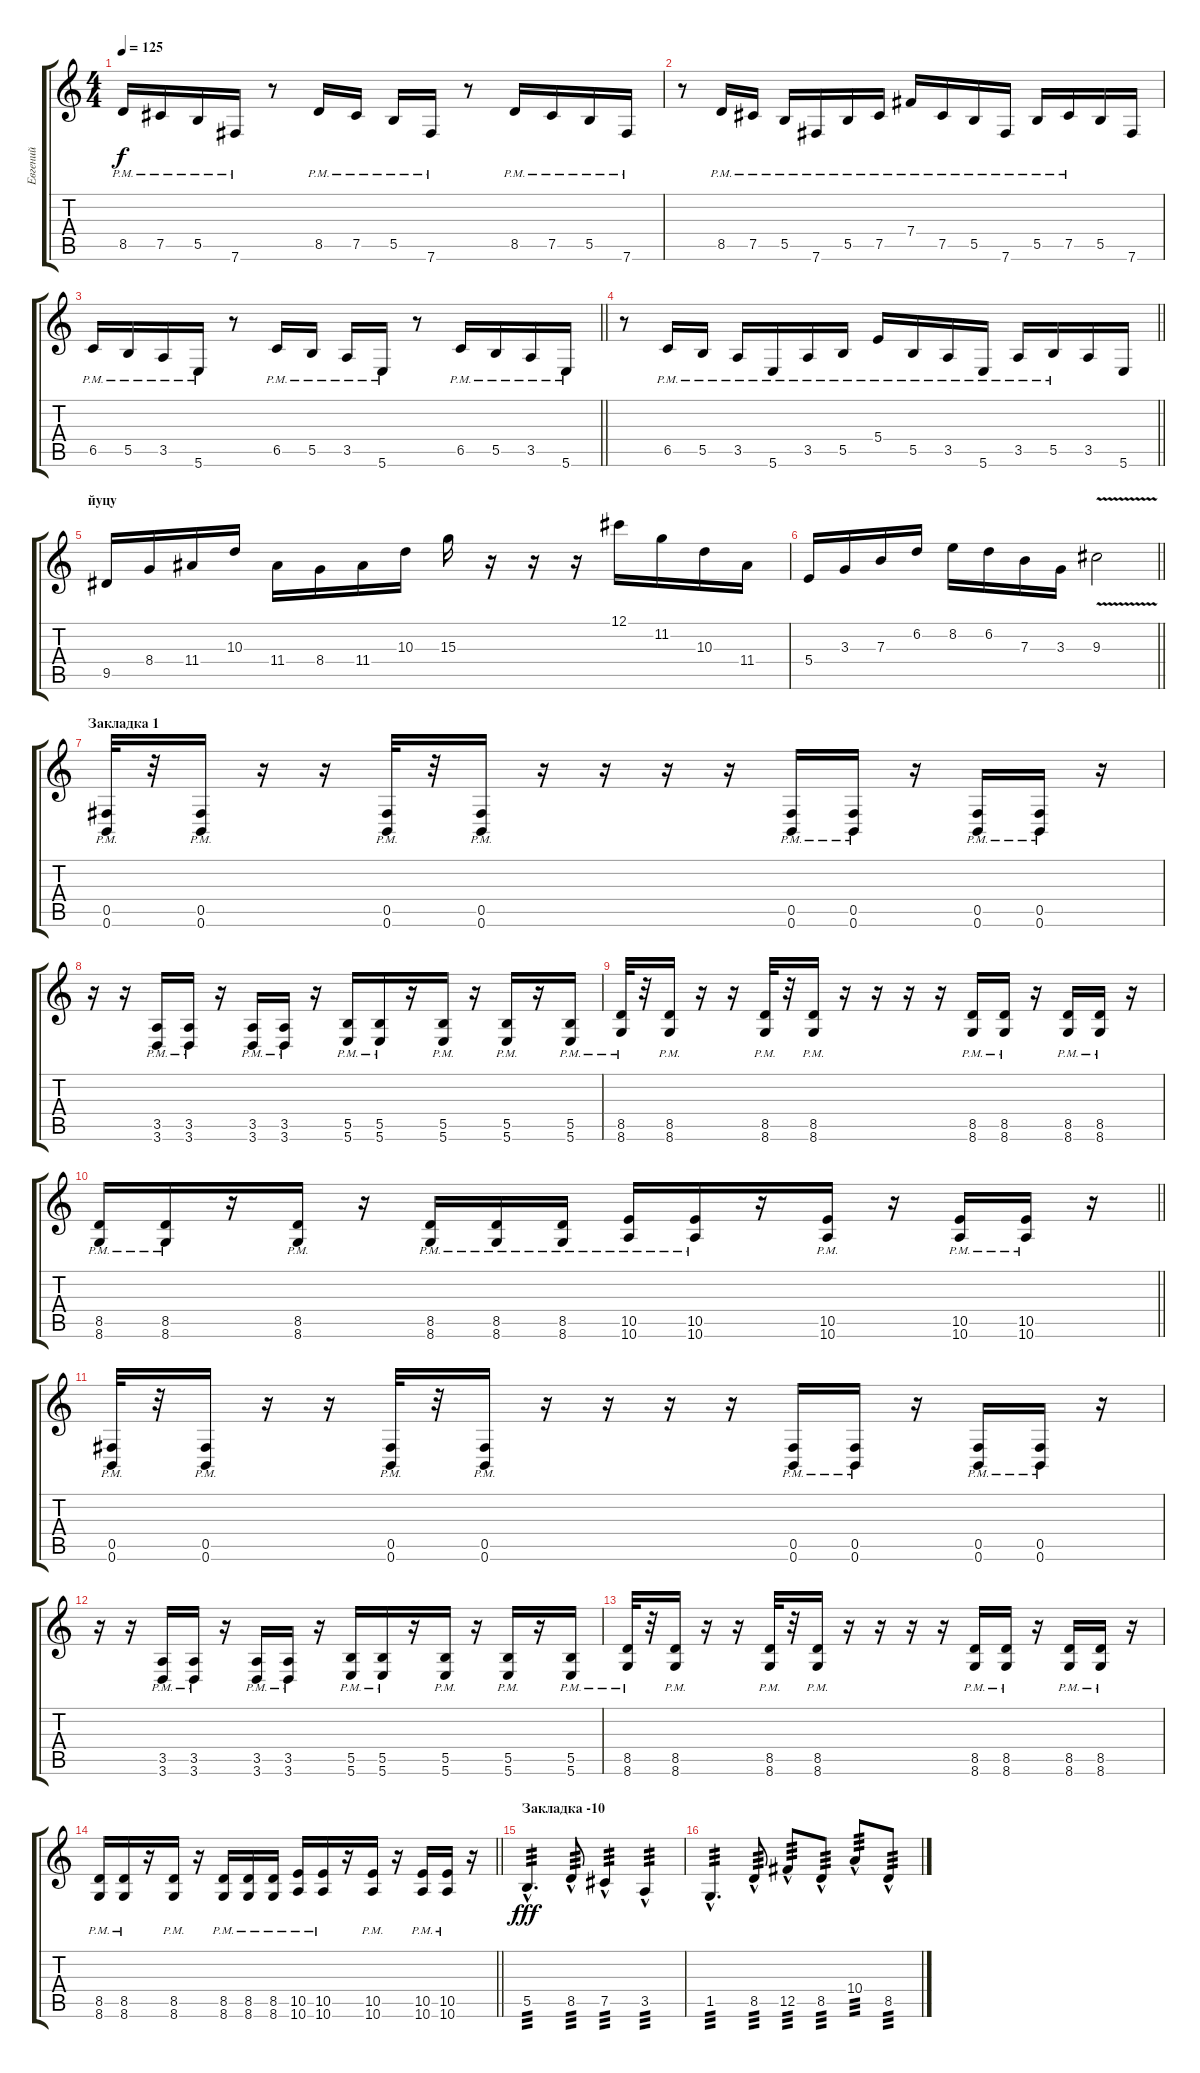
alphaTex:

\track ("Евгений" "Евгений") {instrument distortionguitar}
\staff {score tabs}
\tuning (Db4 Ab3 E3 B2 Gb2 B1) {hide}
\ts (4 4)
\tempo 125
\clef g2
\ks c
8.5{pm}.16{dy f} 7.5{pm}.16 5.5{pm}.16 7.6{pm}.16 r.8 8.5{pm}.16 7.5{pm}.16 5.5{pm}.16 7.6{pm}.16 r.8 8.5{pm}.16 7.5{pm}.16 5.5{pm}.16 7.6{pm}.16 |
r.8 8.5{pm}.16 7.5{pm}.16 5.5{pm}.16 7.6{pm}.16 5.5{pm}.16 7.5{pm}.16 7.4{pm}.16 7.5{pm}.16 5.5{pm}.16 7.6{pm}.16 5.5{pm}.16 7.5{pm}.16 5.5.16 7.6.16 |
\barLineRight lightlight
6.5{pm}.16 5.5{pm}.16 3.5{pm}.16 5.6{pm}.16 r.8 6.5{pm}.16 5.5{pm}.16 3.5{pm}.16 5.6{pm}.16 r.8 6.5{pm}.16 5.5{pm}.16 3.5{pm}.16 5.6{pm}.16 |
\barLineRight lightlight
r.8 6.5{pm}.16 5.5{pm}.16 3.5{pm}.16 5.6{pm}.16 3.5{pm}.16 5.5{pm}.16 5.4{pm}.16 5.5{pm}.16 3.5{pm}.16 5.6{pm}.16 3.5{pm}.16 5.5{pm}.16 3.5.16 5.6.16 |
\section ("" "йуцу")
9.5.16 8.4.16 11.4.16 10.3.16 11.4.16 8.4.16 11.4.16 10.3.16 15.3.16 r.16 r.16 r.16 12.1.16 11.2.16 10.3.16 11.4.16 |
\barLineRight lightlight
5.4.16 3.3.16 7.3.16 6.2.16 8.2.16 6.2.16 7.3.16 3.3.16 9.3{v}.2 |
\section ("" "Закладка 1")
(0.5{pm} 0.6{pm}).32 r.32 (0.5{pm} 0.6{pm}).16 r.16 r.16 (0.5{pm} 0.6{pm}).32 r.32 (0.5{pm} 0.6{pm}).16 r.16 r.16 r.16 r.16 (0.5{pm} 0.6{pm}).16 (0.5{pm} 0.6{pm}).16 r.16 (0.5{pm} 0.6{pm}).16 (0.5{pm} 0.6{pm}).16 r.16 |
r.16 r.16 (3.5{pm} 3.6{pm}).16 (3.5{pm} 3.6{pm}).16 r.16 (3.5{pm} 3.6{pm}).16 (3.5{pm} 3.6{pm}).16 r.16 (5.5{pm} 5.6{pm}).16 (5.5{pm} 5.6{pm}).16 r.16 (5.5{pm} 5.6{pm}).16 r.16 (5.5{pm} 5.6{pm}).16 r.16 (5.5{pm} 5.6{pm}).16 |
(8.5{pm} 8.6{pm}).32 r.32 (8.5{pm} 8.6{pm}).16 r.16 r.16 (8.5{pm} 8.6{pm}).32 r.32 (8.5{pm} 8.6{pm}).16 r.16 r.16 r.16 r.16 (8.5{pm} 8.6{pm}).16 (8.5{pm} 8.6{pm}).16 r.16 (8.5{pm} 8.6{pm}).16 (8.5{pm} 8.6{pm}).16 r.16 |
\barLineRight lightlight
(8.5{pm} 8.6{pm}).16 (8.5{pm} 8.6{pm}).16 r.16 (8.5{pm} 8.6{pm}).16 r.16 (8.5{pm} 8.6{pm}).16 (8.5{pm} 8.6{pm}).16 (8.5{pm} 8.6{pm}).16 (10.5{pm} 10.6{pm}).16 (10.5{pm} 10.6{pm}).16 r.16 (10.5{pm} 10.6{pm}).16 r.16 (10.5{pm} 10.6{pm}).16 (10.5{pm} 10.6{pm}).16 r.16 |
(0.5{pm} 0.6{pm}).32 r.32 (0.5{pm} 0.6{pm}).16 r.16 r.16 (0.5{pm} 0.6{pm}).32 r.32 (0.5{pm} 0.6{pm}).16 r.16 r.16 r.16 r.16 (0.5{pm} 0.6{pm}).16 (0.5{pm} 0.6{pm}).16 r.16 (0.5{pm} 0.6{pm}).16 (0.5{pm} 0.6{pm}).16 r.16 |
r.16 r.16 (3.5{pm} 3.6{pm}).16 (3.5{pm} 3.6{pm}).16 r.16 (3.5{pm} 3.6{pm}).16 (3.5{pm} 3.6{pm}).16 r.16 (5.5{pm} 5.6{pm}).16 (5.5{pm} 5.6{pm}).16 r.16 (5.5{pm} 5.6{pm}).16 r.16 (5.5{pm} 5.6{pm}).16 r.16 (5.5{pm} 5.6{pm}).16 |
(8.5{pm} 8.6{pm}).32 r.32 (8.5{pm} 8.6{pm}).16 r.16 r.16 (8.5{pm} 8.6{pm}).32 r.32 (8.5{pm} 8.6{pm}).16 r.16 r.16 r.16 r.16 (8.5{pm} 8.6{pm}).16 (8.5{pm} 8.6{pm}).16 r.16 (8.5{pm} 8.6{pm}).16 (8.5{pm} 8.6{pm}).16 r.16 |
\barLineRight lightlight
(8.5{pm} 8.6{pm}).16 (8.5{pm} 8.6{pm}).16 r.16 (8.5{pm} 8.6{pm}).16 r.16 (8.5{pm} 8.6{pm}).16 (8.5{pm} 8.6{pm}).16 (8.5{pm} 8.6{pm}).16 (10.5{pm} 10.6{pm}).16 (10.5{pm} 10.6{pm}).16 r.16 (10.5{pm} 10.6{pm}).16 r.16 (10.5{pm} 10.6{pm}).16 (10.5{pm} 10.6{pm}).16 r.16 |
\section ("" "Закладка -10")
5.5{hac}.4{d tp 3 dy fff} 8.5{hac}.8{tp 3} 7.5{hac}.4{tp 3} 3.5{hac}.4{tp 3} |
1.5{hac}.4{d tp 3} 8.5{hac}.8{tp 3} 12.5{hac}.8{tp 3} 8.5{hac}.8{tp 3} 10.4{hac}.8{tp 3} 8.5{hac}.8{tp 3}
